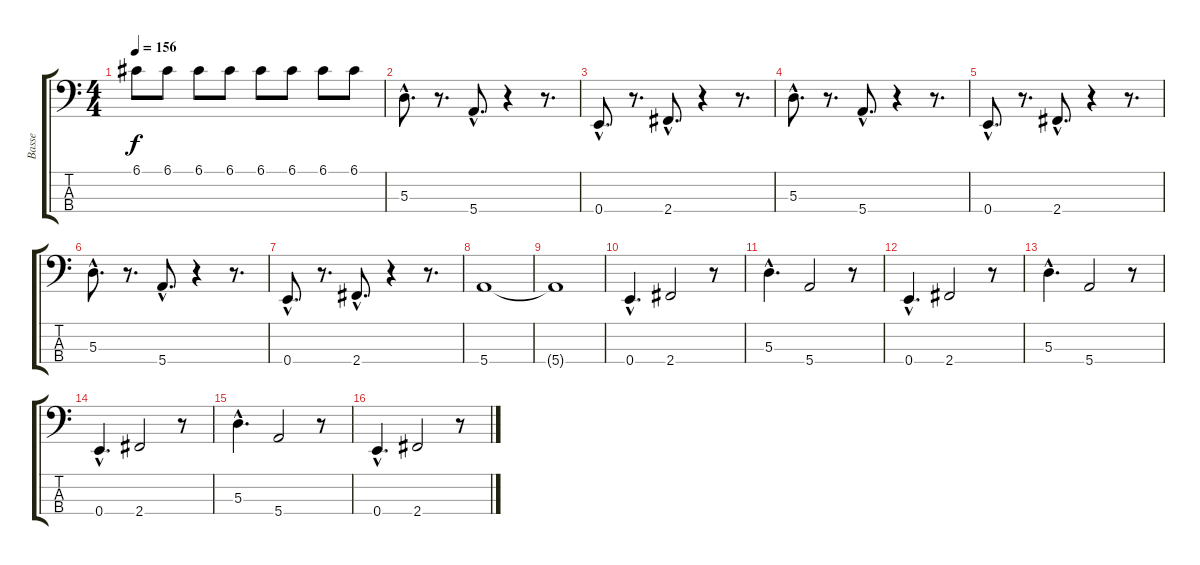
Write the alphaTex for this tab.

\track ("Basse" "Basse") {instrument acousticbass}
\staff {score tabs}
\tuning (G2 D2 A1 E1) {hide}
\ts (4 4)
\tempo 156
\clef f4
\ks c
6.1.8{dy f} 6.1.8 6.1.8 6.1.8 6.1.8 6.1.8 6.1.8 6.1.8 |
5.3{hac}.8{d} r.8{d} 5.4{hac}.8{d} r.4 r.8{d} |
0.4{hac}.8{d} r.8{d} 2.4{hac}.8{d} r.4 r.8{d} |
5.3{hac}.8{d} r.8{d} 5.4{hac}.8{d} r.4 r.8{d} |
0.4{hac}.8{d} r.8{d} 2.4{hac}.8{d} r.4 r.8{d} |
5.3{hac}.8{d} r.8{d} 5.4{hac}.8{d} r.4 r.8{d} |
0.4{hac}.8{d} r.8{d} 2.4{hac}.8{d} r.4 r.8{d} |
5.4.1 |
5.4{t}.1 |
0.4{hac}.4{d} 2.4.2 r.8 |
5.3{hac}.4{d} 5.4.2 r.8 |
0.4{hac}.4{d} 2.4.2 r.8 |
5.3{hac}.4{d} 5.4.2 r.8 |
0.4{hac}.4{d} 2.4.2 r.8 |
5.3{hac}.4{d} 5.4.2 r.8 |
0.4{hac}.4{d} 2.4.2 r.8
